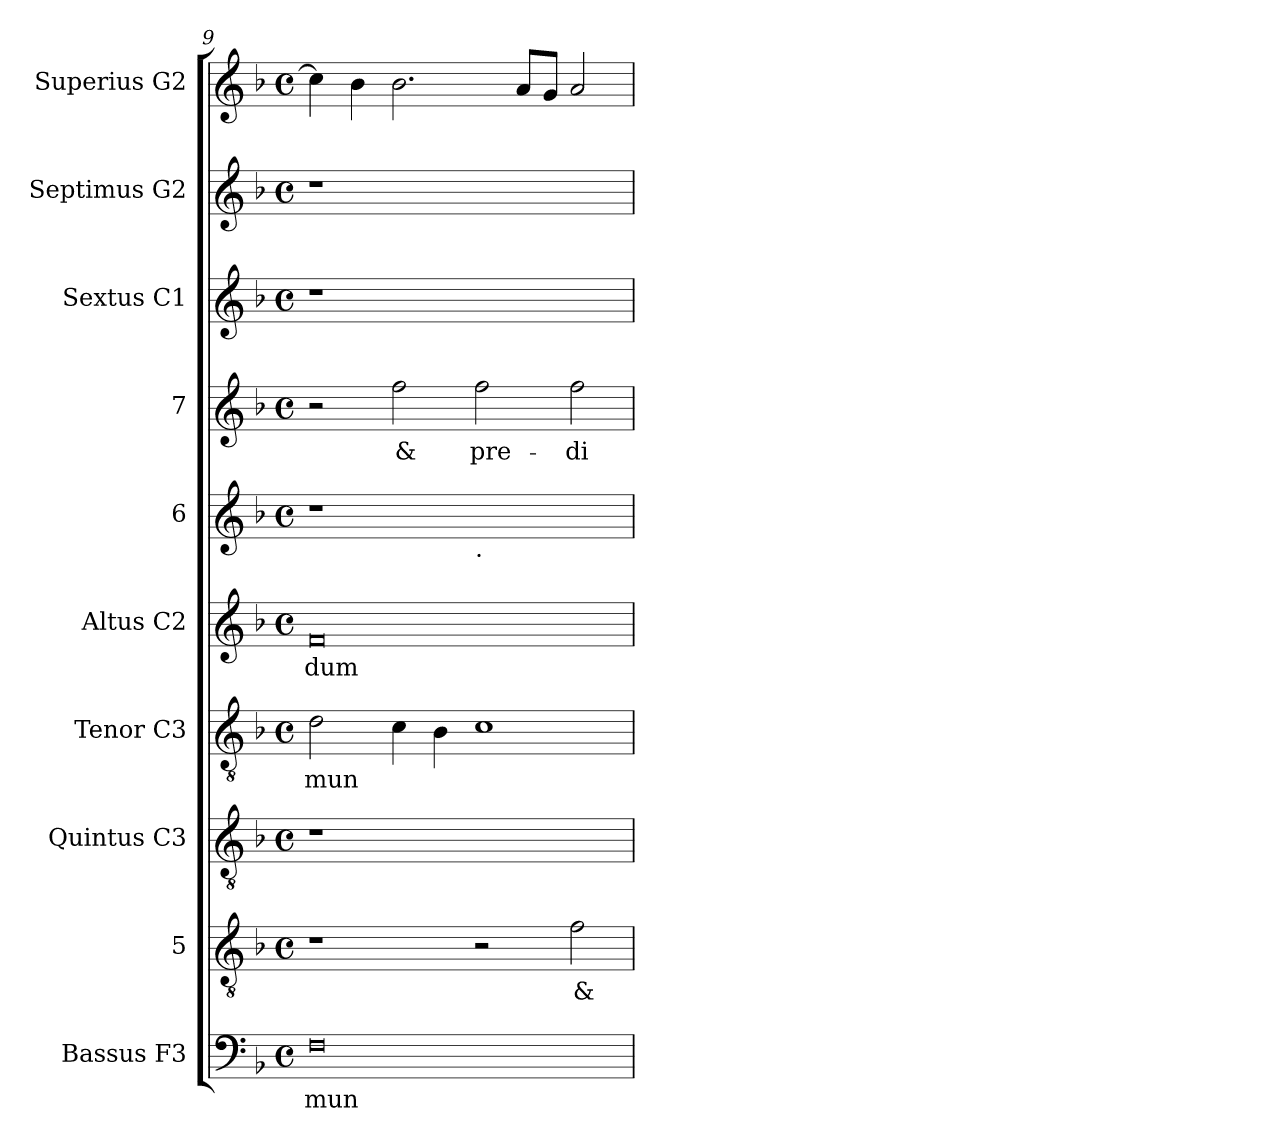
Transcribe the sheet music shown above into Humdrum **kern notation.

**kern	**text	**kern	**text	**kern	**kern	**text	**kern	**text	**kern	**kern	**text	**kern	**kern	**kern	**text
*part10	*part10	*part9	*part9	*part8	*part7	*part7	*part6	*part6	*part5	*part4	*part4	*part3	*part2	*part1	*part1
*staff10	*staff10	*staff9	*staff9	*staff8	*staff7	*staff7	*staff6	*staff6	*staff5	*staff4	*staff4	*staff3	*staff2	*staff1	*staff1
*I"Bassus  F3	*	*I"5	*	*I"Quintus  C3	*I"Tenor  C3	*	*I"Altus  C2	*	*I"6	*I"7	*	*I"Sextus  C1	*I"Septimus  G2	*I"Superius  G2	*
*I'B	*	*	*	*	*I'T	*	*I'A	*	*	*	*	*	*	*I'S	*
!!LO:PB:g=z
*clefF4	*	*clefGv2	*	*clefGv2	*clefGv2	*	*clefG2	*	*clefG2	*clefG2	*	*clefG2	*clefG2	*clefG2	*
*k[b-]	*	*k[b-]	*	*k[b-]	*k[b-]	*	*k[b-]	*	*k[b-]	*k[b-]	*	*k[b-]	*k[b-]	*k[b-]	*
*F:	*	*F:	*	*F:	*F:	*	*F:	*	*F:	*F:	*	*F:	*F:	*F:	*
*M4/4	*	*M4/4	*	*M4/4	*M4/4	*	*M4/4	*	*M4/4	*M4/4	*	*M4/4	*M4/4	*M4/4	*
*met(c)	*	*met(c)	*	*met(c)	*met(c)	*	*met(c)	*	*met(c)	*met(c)	*	*met(c)	*met(c)	*met(c)	*
=9	=9	=9	=9	=9	=9	=9	=9	=9	=9	=9	=9	=9	=9	=9	=9
!	!LO:LY:b:rj	!	!	!	!	!LO:LY:b:rj	!	!LO:LY:b:rj	!	!	!	!	!	!	!LO:LY:b:rj
0F	mun-	1r	.	1r	2d\	mun-	0f	-dum	1r	2r	.	1r	1r	4cc\]	--
!	!	!	!	!	!	!	!	!	!	!	!	!	!	!	!LO:LY:b:rj
.	.	.	.	.	.	.	.	.	.	.	.	.	.	4b-\	--
!	!	!	!	!	!	!LO:LY:b:rj	!	!	!	!	!LO:LY:b:cj	!	!	!	!LO:LY:b:rj
.	.	.	.	.	4c\	--	.	.	.	2ff\	&	.	.	2.b-\	--
!	!	!	!	!	!	!LO:LY:b:rj	!	!	!	!	!	!	!	!	!
.	.	.	.	.	4B-\	--	.	.	.	.	.	.	.	.	.
!	!	!	!	!	!	!	!	!	!LO:TX:b:t=.	!	!	!	!	!	!
!	!	!	!	!	!	!LO:LY:b:rj	!	!	!	!	!LO:LY:b:cj	!	!	!	!
.	.	2r	.	1ryy	1c	--	.	.	1ryy	2ff\	pre-	1ryy	1ryy	.	.
!	!	!	!	!	!	!	!	!	!	!	!	!	!	!	!LO:LY:b:rj
.	.	.	.	.	.	.	.	.	.	.	.	.	.	8a/L	--
!	!	!	!	!	!	!	!	!	!	!	!	!	!	!	!LO:LY:b:rj
.	.	.	.	.	.	.	.	.	.	.	.	.	.	8g/J	--
!	!	!	!LO:LY:b:cj	!	!	!	!	!	!	!	!LO:LY:b:cj	!	!	!	!LO:LY:b:rj
.	.	2f\	&	.	.	.	.	.	.	2ff\	-di-	.	.	2a/	--
=	=	=	=	=	=	=	=	=	=	=	=	=	=	=	=
*-	*-	*-	*-	*-	*-	*-	*-	*-	*-	*-	*-	*-	*-	*-	*-
